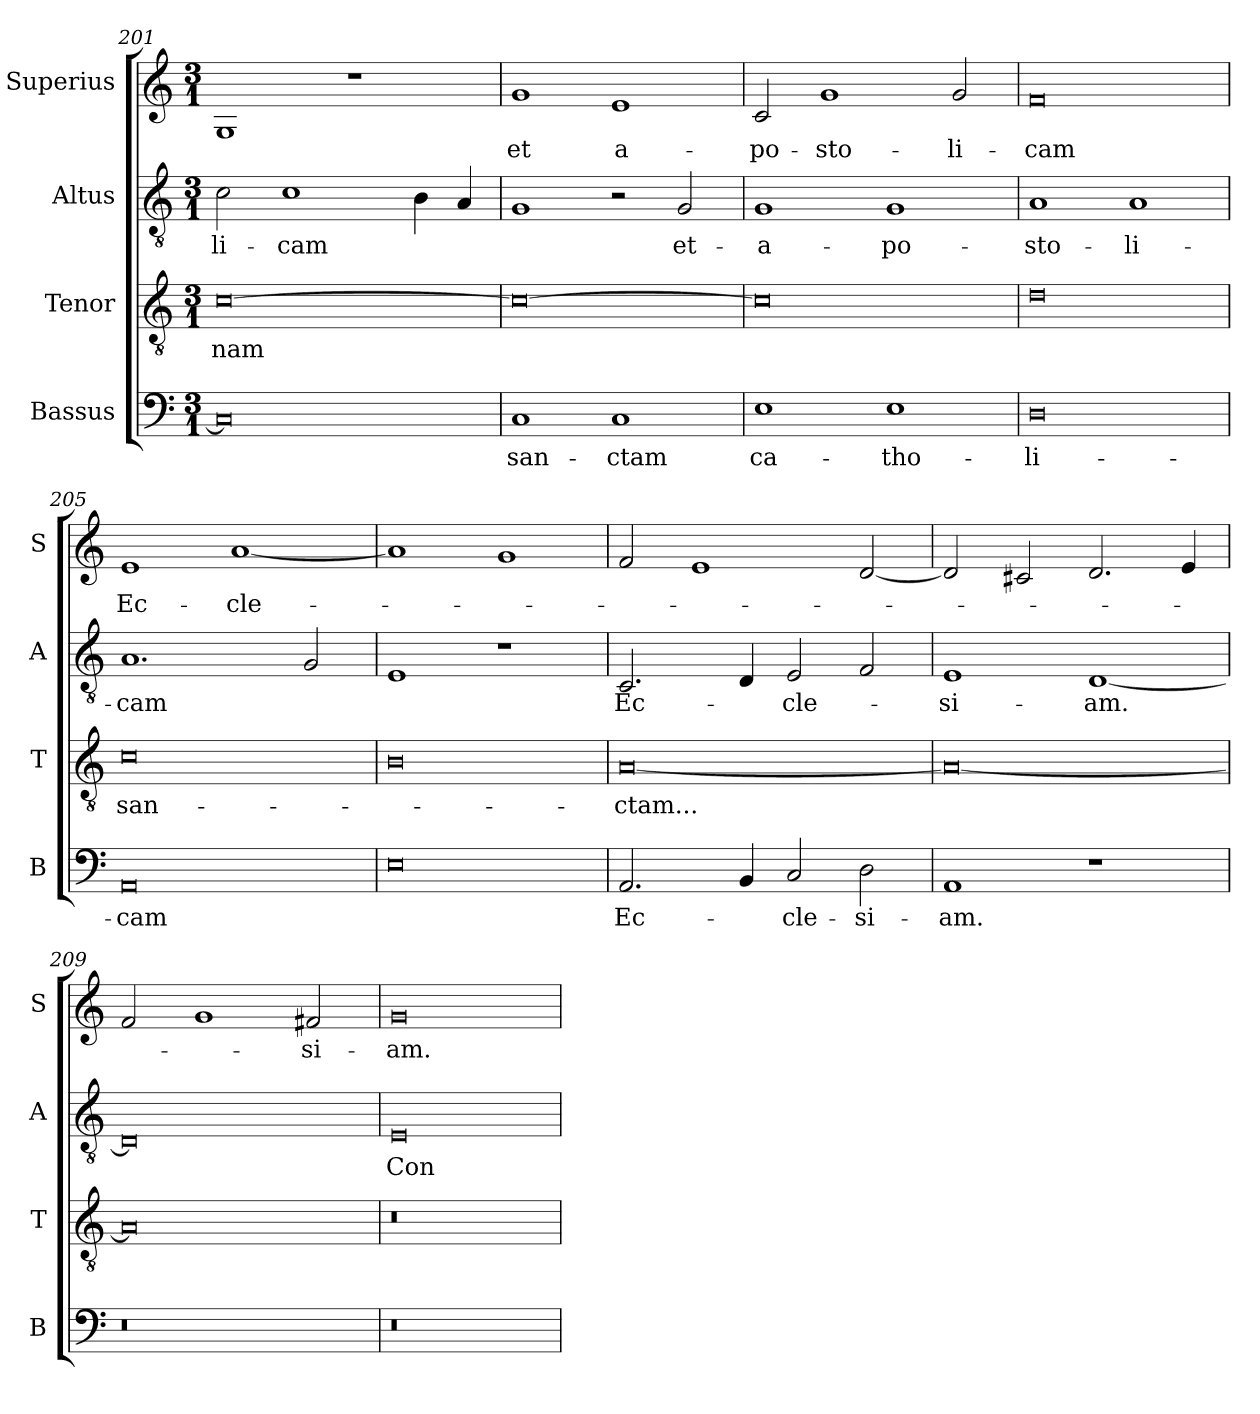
**kern	**text	**kern	**text	**kern	**text	**kern	**text
*part4	*part4	*part3	*part3	*part2	*part2	*part1	*part1
*staff4	*staff4	*staff3	*staff3	*staff2	*staff2	*staff1	*staff1
*I"Bassus	*	*I"Tenor	*	*I"Altus	*	*I"Superius	*
*I'B	*	*I'T	*	*I'A	*	*I'S	*
*clefF4	*	*clefGv2	*	*clefGv2	*	*clefG2	*
*k[]	*	*k[]	*	*k[]	*	*k[]	*
*M3/1	*	*M3/1	*	*M3/1	*	*M3/1	*
=201	=201	=201	=201	=201	=201	=201	=201
!	!	!	!	!	!LO:LY:i	!	!
0C]	.	[0c	-nam	2c	-li-	1G	.
!	!	!	!	!	!LO:LY:i	!	!
.	.	.	.	1c	-cam	.	.
.	.	.	.	.	.	1r	.
.	.	.	.	4B	.	.	.
.	.	.	.	4A	.	.	.
=202	=202	=202	=202	=202	=202	=202	=202
!	!LO:LY:i	!	!	!	!	!	!
1C	san-	0c_	.	1G	.	1g	et
!	!LO:LY:i	!	!	!	!	!	!
1C	-ctam	.	.	2r	.	1e	a-
!	!	!	!	!	!LO:LY:i	!	!
.	.	.	.	2G	et-	.	.
=203	=203	=203	=203	=203	=203	=203	=203
!	!LO:LY:i	!	!	!	!LO:LY:i	!	!
1E	ca-	0c]	.	1G	-a-	2c	-po-
.	.	.	.	.	.	1g	-sto-
!	!LO:LY:i	!	!	!	!LO:LY:i	!	!
1E	-tho-	.	.	1G	-po-	.	.
.	.	.	.	.	.	2g	-li-
=204	=204	=204	=204	=204	=204	=204	=204
!	!LO:LY:i	!	!	!	!LO:LY:i	!	!
0D	-li-	0d	.	1A	-sto-	0f	-cam
!	!	!	!	!	!LO:LY:i	!	!
.	.	.	.	1A	-li-	.	.
=205	=205	=205	=205	=205	=205	=205	=205
!	!LO:LY:i	!	!	!	!LO:LY:i	!	!
0AA	-cam	0c	san-	1.A	-cam	1e	Ec-
.	.	.	.	.	.	[1a	-cle-
.	.	.	.	2G	.	.	.
=206	=206	=206	=206	=206	=206	=206	=206
0E	.	0B	.	1E	.	1a]	.
.	.	.	.	1r	.	1g	.
=207	=207	=207	=207	=207	=207	=207	=207
!	!LO:LY:i	!	!	!	!LO:LY:i	!	!
2.AA	Ec-	[0A	-ctam...	2.C	Ec-	2f	.
.	.	.	.	.	.	1e	.
4BB	.	.	.	4D	.	.	.
!	!LO:LY:i	!	!	!	!LO:LY:i	!	!
2C	-cle-	.	.	2E	-cle-	.	.
!	!LO:LY:i	!	!	!	!	!	!
2D	-si-	.	.	2F	.	[2d	.
=208	=208	=208	=208	=208	=208	=208	=208
!	!LO:LY:i	!	!	!	!LO:LY:i	!	!
1AA	-am.	0A_	.	1E	-si-	2d]	.
.	.	.	.	.	.	2c#X	.
!	!	!	!	!	!LO:LY:i	!	!
1r	.	.	.	[1D	-am.	2.d	.
.	.	.	.	.	.	4e	.
=209	=209	=209	=209	=209	=209	=209	=209
0r	.	0A]	.	0D]	.	2f	.
.	.	.	.	.	.	1g	.
.	.	.	.	.	.	2f#X	-si-
=210	=210	=210	=210	=210	=210	=210	=210
0r	.	0r	.	0E	Con-	0g	-am.
=	=	=	=	=	=	=	=
*-	*-	*-	*-	*-	*-	*-	*-
